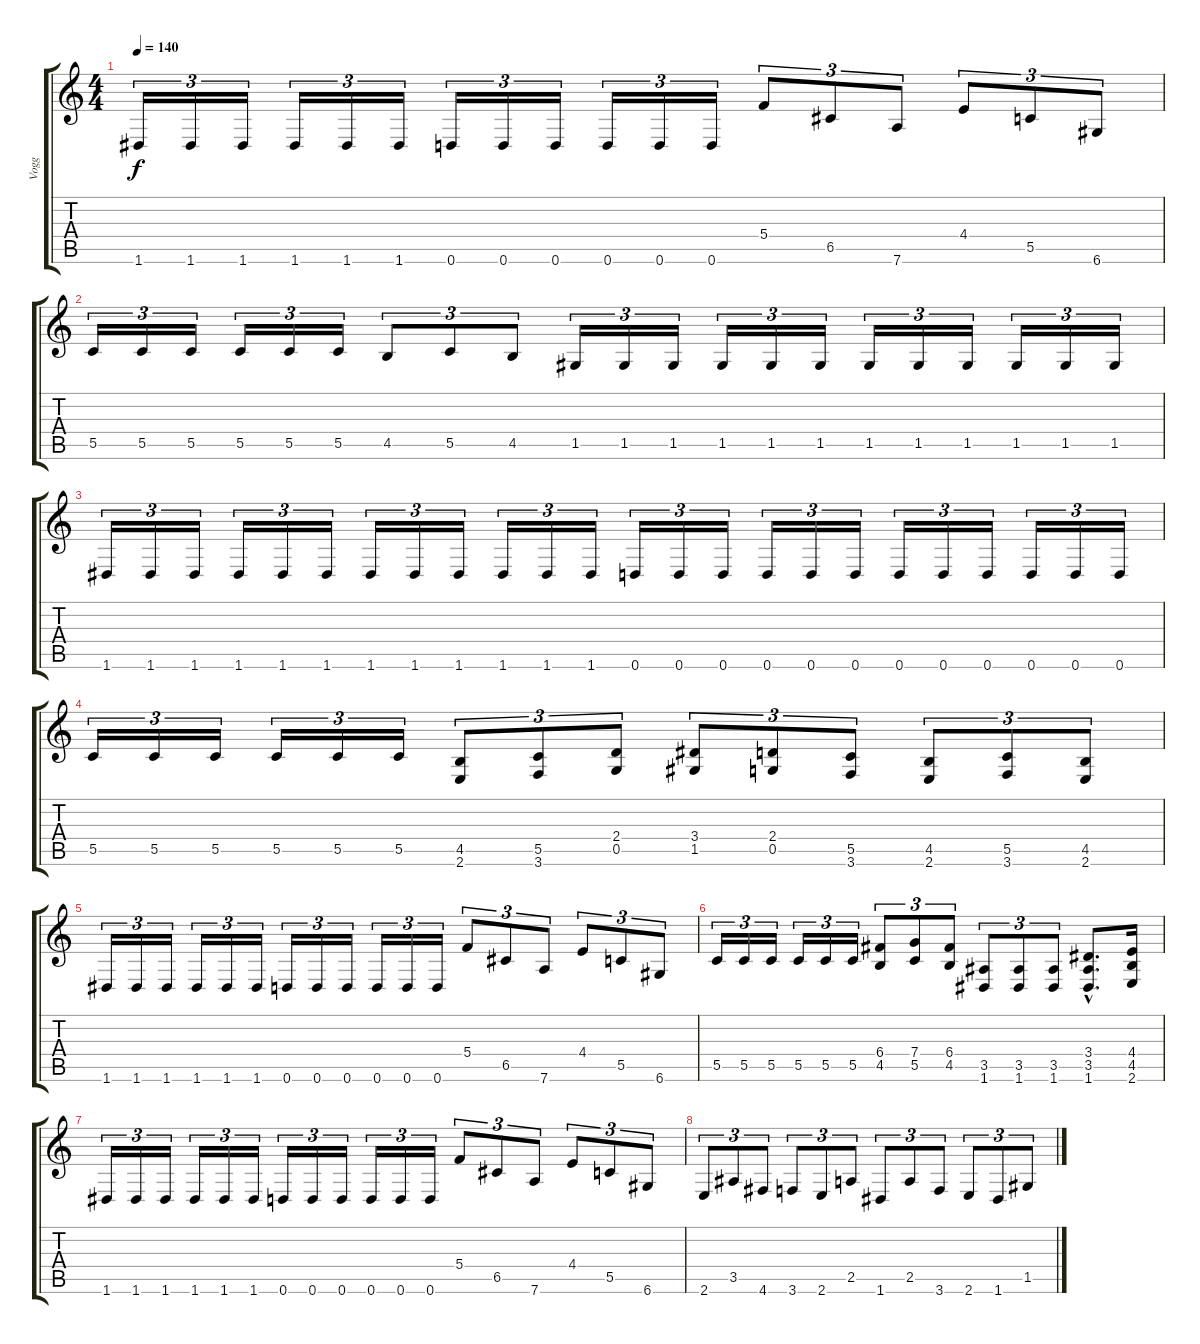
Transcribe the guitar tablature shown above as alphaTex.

\track ("Vogg" "Vogg") {instrument distortionguitar}
\staff {score tabs}
\tuning (D4 A3 F3 C3 G2 D2) {hide}
\ts (4 4)
\tempo 140
\clef g2
\ks c
1.6.16{tu (3 2) dy f} 1.6.16{tu (3 2)} 1.6.16{tu (3 2)} 1.6.16{tu (3 2)} 1.6.16{tu (3 2)} 1.6.16{tu (3 2)} 0.6.16{tu (3 2)} 0.6.16{tu (3 2)} 0.6.16{tu (3 2)} 0.6.16{tu (3 2)} 0.6.16{tu (3 2)} 0.6.16{tu (3 2)} 5.4.8{tu (3 2)} 6.5.8{tu (3 2)} 7.6.8{tu (3 2)} 4.4.8{tu (3 2)} 5.5.8{tu (3 2)} 6.6.8{tu (3 2)} |
5.5.16{tu (3 2)} 5.5.16{tu (3 2)} 5.5.16{tu (3 2)} 5.5.16{tu (3 2)} 5.5.16{tu (3 2)} 5.5.16{tu (3 2)} 4.5.8{tu (3 2)} 5.5.8{tu (3 2)} 4.5.8{tu (3 2)} 1.5.16{tu (3 2)} 1.5.16{tu (3 2)} 1.5.16{tu (3 2)} 1.5.16{tu (3 2)} 1.5.16{tu (3 2)} 1.5.16{tu (3 2)} 1.5.16{tu (3 2)} 1.5.16{tu (3 2)} 1.5.16{tu (3 2)} 1.5.16{tu (3 2)} 1.5.16{tu (3 2)} 1.5.16{tu (3 2)} |
1.6.16{tu (3 2)} 1.6.16{tu (3 2)} 1.6.16{tu (3 2)} 1.6.16{tu (3 2)} 1.6.16{tu (3 2)} 1.6.16{tu (3 2)} 1.6.16{tu (3 2)} 1.6.16{tu (3 2)} 1.6.16{tu (3 2)} 1.6.16{tu (3 2)} 1.6.16{tu (3 2)} 1.6.16{tu (3 2)} 0.6.16{tu (3 2)} 0.6.16{tu (3 2)} 0.6.16{tu (3 2)} 0.6.16{tu (3 2)} 0.6.16{tu (3 2)} 0.6.16{tu (3 2)} 0.6.16{tu (3 2)} 0.6.16{tu (3 2)} 0.6.16{tu (3 2)} 0.6.16{tu (3 2)} 0.6.16{tu (3 2)} 0.6.16{tu (3 2)} |
5.5.16{tu (3 2)} 5.5.16{tu (3 2)} 5.5.16{tu (3 2)} 5.5.16{tu (3 2)} 5.5.16{tu (3 2)} 5.5.16{tu (3 2)} (4.5 2.6).8{tu (3 2)} (5.5 3.6).8{tu (3 2)} (2.4 0.5).8{tu (3 2)} (3.4 1.5).8{tu (3 2)} (2.4 0.5).8{tu (3 2)} (5.5 3.6).8{tu (3 2)} (4.5 2.6).8{tu (3 2)} (5.5 3.6).8{tu (3 2)} (4.5 2.6).8{tu (3 2)} |
1.6.16{tu (3 2)} 1.6.16{tu (3 2)} 1.6.16{tu (3 2)} 1.6.16{tu (3 2)} 1.6.16{tu (3 2)} 1.6.16{tu (3 2)} 0.6.16{tu (3 2)} 0.6.16{tu (3 2)} 0.6.16{tu (3 2)} 0.6.16{tu (3 2)} 0.6.16{tu (3 2)} 0.6.16{tu (3 2)} 5.4.8{tu (3 2)} 6.5.8{tu (3 2)} 7.6.8{tu (3 2)} 4.4.8{tu (3 2)} 5.5.8{tu (3 2)} 6.6.8{tu (3 2)} |
5.5.16{tu (3 2)} 5.5.16{tu (3 2)} 5.5.16{tu (3 2)} 5.5.16{tu (3 2)} 5.5.16{tu (3 2)} 5.5.16{tu (3 2)} (6.4 4.5).8{tu (3 2)} (7.4 5.5).8{tu (3 2)} (6.4 4.5).8{tu (3 2)} (3.5 1.6).8{tu (3 2)} (3.5 1.6).8{tu (3 2)} (3.5 1.6).8{tu (3 2)} (3.4{hac} 3.5{hac} 1.6{hac}).8{d} (4.4 4.5 2.6).16 |
1.6.16{tu (3 2)} 1.6.16{tu (3 2)} 1.6.16{tu (3 2)} 1.6.16{tu (3 2)} 1.6.16{tu (3 2)} 1.6.16{tu (3 2)} 0.6.16{tu (3 2)} 0.6.16{tu (3 2)} 0.6.16{tu (3 2)} 0.6.16{tu (3 2)} 0.6.16{tu (3 2)} 0.6.16{tu (3 2)} 5.4.8{tu (3 2)} 6.5.8{tu (3 2)} 7.6.8{tu (3 2)} 4.4.8{tu (3 2)} 5.5.8{tu (3 2)} 6.6.8{tu (3 2)} |
2.6.8{tu (3 2)} 3.5.8{tu (3 2)} 4.6.8{tu (3 2)} 3.6.8{tu (3 2)} 2.6.8{tu (3 2)} 2.5.8{tu (3 2)} 1.6.8{tu (3 2)} 2.5.8{tu (3 2)} 3.6.8{tu (3 2)} 2.6.8{tu (3 2)} 1.6.8{tu (3 2)} 1.5.8{tu (3 2)}
